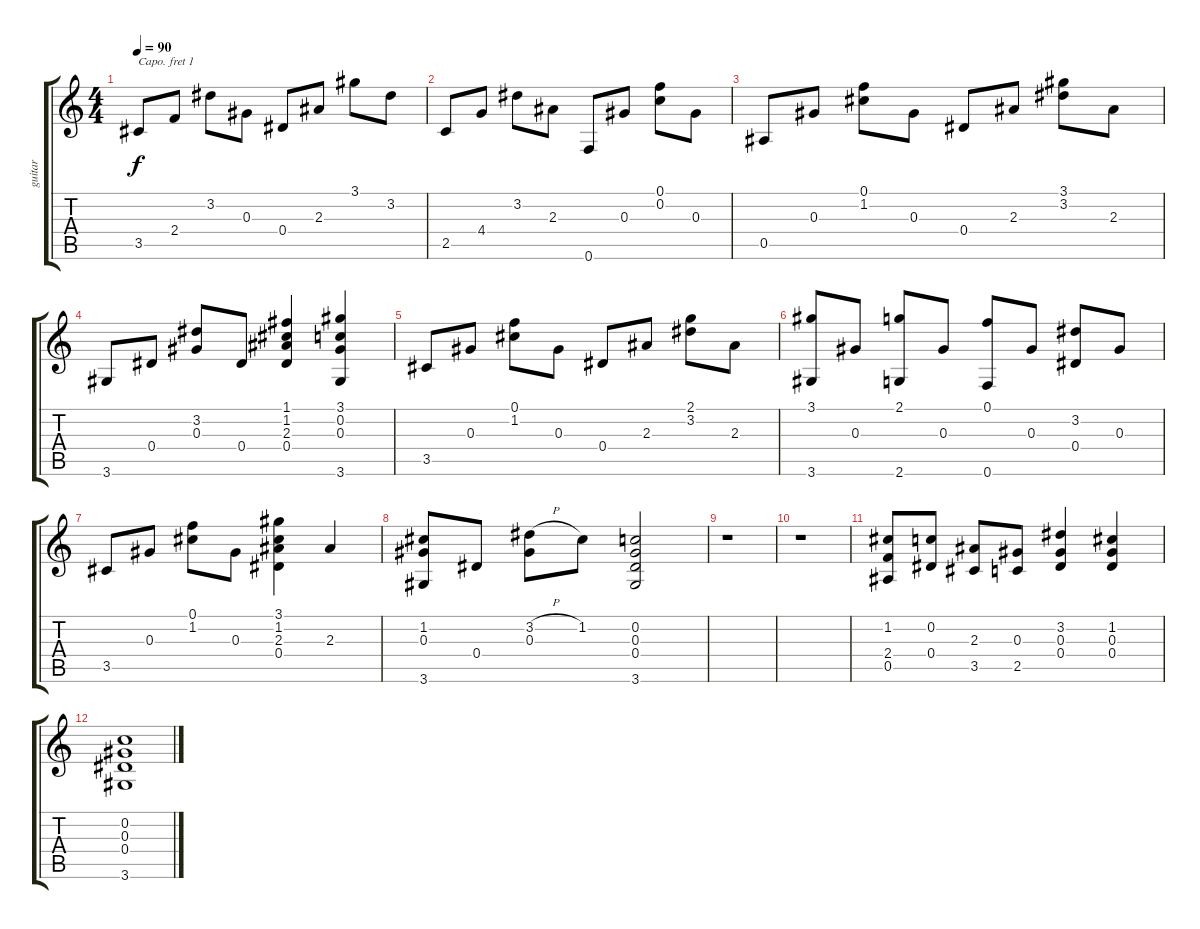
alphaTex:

\track ("guitar" "guitar") {instrument acousticguitarsteel}
\staff {score tabs}
\capo 1
\tuning (E4 B3 G3 D3 A2 E2) {hide}
\ts (4 4)
\tempo 90
\clef g2
\ks c
3.5.8{dy f} 2.4.8 3.2.8 0.3.8 0.4.8 2.3.8 3.1.8 3.2.8 |
2.5.8 4.4.8 3.2.8 2.3.8 0.6.8 0.3.8 (0.1 0.2).8 0.3.8 |
0.5.8 0.3.8 (0.1 1.2).8 0.3.8 0.4.8 2.3.8 (3.1 3.2).8 2.3.8 |
3.6.8 0.4.8 (3.2 0.3).8 0.4.8 (1.1 1.2 2.3 0.4).4 (3.1 0.2 0.3 3.6).4 |
3.5.8 0.3.8 (0.1 1.2).8 0.3.8 0.4.8 2.3.8 (2.1 3.2).8 2.3.8 |
(3.1 3.6).8 0.3.8 (2.1 2.6).8 0.3.8 (0.1 0.6).8 0.3.8 (3.2 0.4).8 0.3.8 |
3.5.8 0.3.8 (0.1 1.2).8 0.3.8 (3.1 1.2 2.3 0.4).4 2.3.4 |
(1.2 0.3 3.6).8 0.4.8 (3.2{h} 0.3).8 1.2.8 (0.2 0.3 0.4 3.6).2 |
r.1 |
r.1 |
(1.2 2.4 0.5).8 (0.2 0.4).8 (2.3 3.5).8 (0.3 2.5).8 (3.2 0.3 0.4).4 (1.2 0.3 0.4).4 |
(0.2 0.3 0.4 3.6).1
